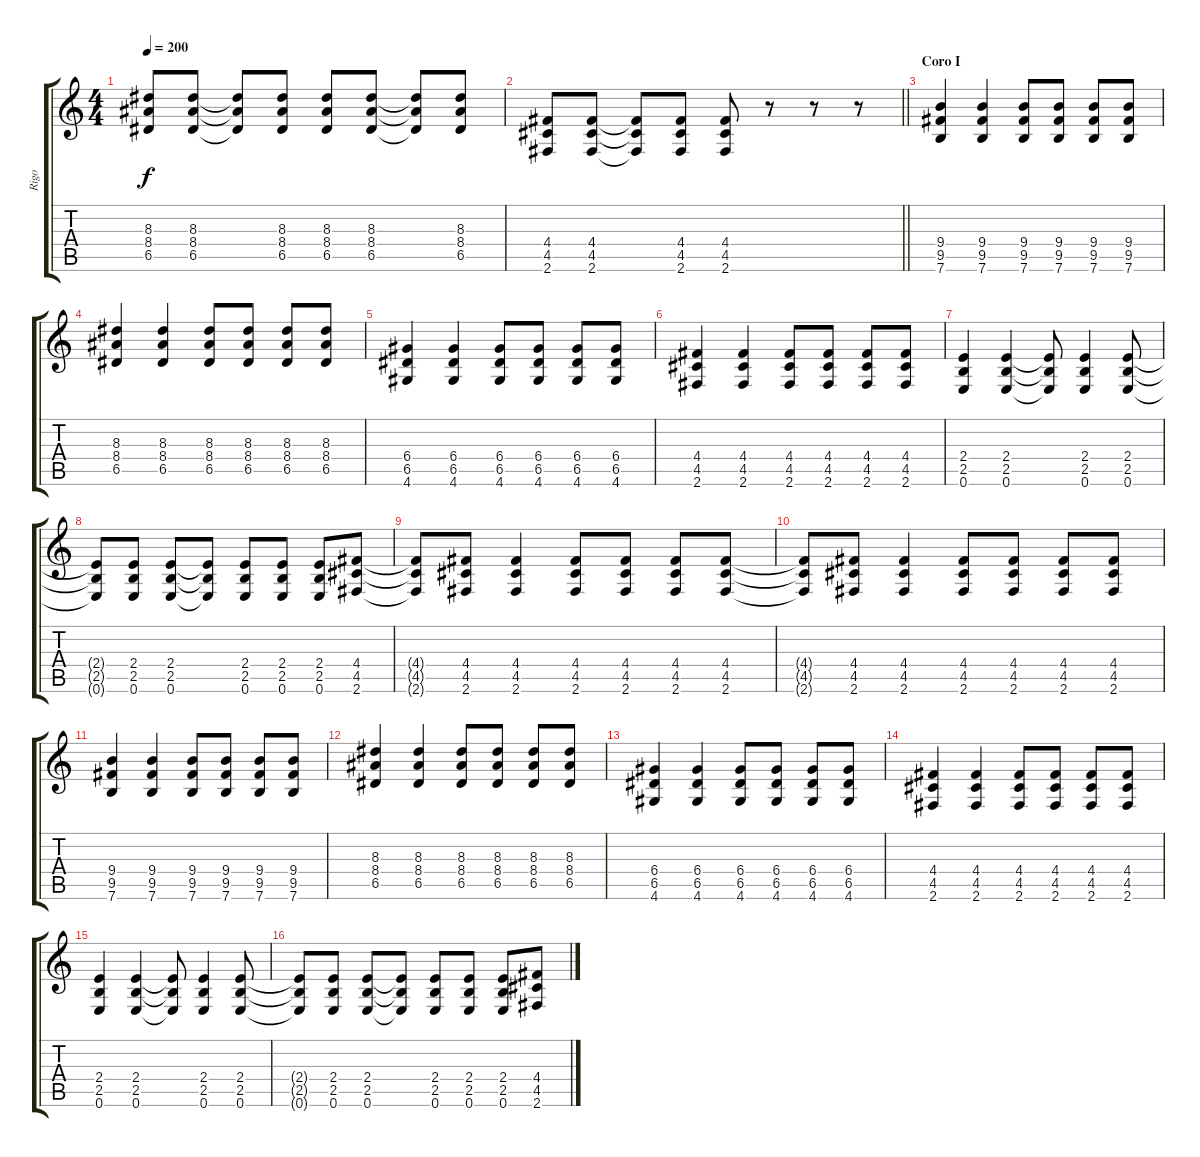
\track ("Rigo" "Rigo") {instrument overdrivenguitar}
\staff {score tabs}
\tuning (E4 B3 G3 D3 A2 E2) {hide}
\ts (4 4)
\tempo 200
\clef g2
\ks c
(8.3 8.4 6.5).8{dy f} (8.3 8.4 6.5).8 (8.3{t} 8.4{t} 6.5{t}).8 (8.3 8.4 6.5).8 (8.3 8.4 6.5).8 (8.3 8.4 6.5).8 (8.3{t} 8.4{t} 6.5{t}).8 (8.3 8.4 6.5).8 |
\barLineRight lightlight
(4.4 4.5 2.6).8 (4.4 4.5 2.6).8 (4.4{t} 4.5{t} 2.6{t}).8 (4.4 4.5 2.6).8 (4.4 4.5 2.6).8 r.8 r.8 r.8 |
\section ("" "Coro I")
(9.4 9.5 7.6).4 (9.4 9.5 7.6).4 (9.4 9.5 7.6).8 (9.4 9.5 7.6).8 (9.4 9.5 7.6).8 (9.4 9.5 7.6).8 |
(8.3 8.4 6.5).4 (8.3 8.4 6.5).4 (8.3 8.4 6.5).8 (8.3 8.4 6.5).8 (8.3 8.4 6.5).8 (8.3 8.4 6.5).8 |
(6.4 6.5 4.6).4 (6.4 6.5 4.6).4 (6.4 6.5 4.6).8 (6.4 6.5 4.6).8 (6.4 6.5 4.6).8 (6.4 6.5 4.6).8 |
(4.4 4.5 2.6).4 (4.4 4.5 2.6).4 (4.4 4.5 2.6).8 (4.4 4.5 2.6).8 (4.4 4.5 2.6).8 (4.4 4.5 2.6).8 |
(2.4 2.5 0.6).4 (2.4 2.5 0.6).4 (2.4{t} 2.5{t} 0.6{t}).8 (2.4 2.5 0.6).4 (2.4 2.5 0.6).8 |
(2.4{t} 2.5{t} 0.6{t}).8 (2.4 2.5 0.6).8 (2.4 2.5 0.6).8 (2.4{t} 2.5{t} 0.6{t}).8 (2.4 2.5 0.6).8 (2.4 2.5 0.6).8 (2.4 2.5 0.6).8 (4.4 4.5 2.6).8 |
(4.4{t} 4.5{t} 2.6{t}).8 (4.4 4.5 2.6).8 (4.4 4.5 2.6).4 (4.4 4.5 2.6).8 (4.4 4.5 2.6).8 (4.4 4.5 2.6).8 (4.4 4.5 2.6).8 |
(4.4{t} 4.5{t} 2.6{t}).8 (4.4 4.5 2.6).8 (4.4 4.5 2.6).4 (4.4 4.5 2.6).8 (4.4 4.5 2.6).8 (4.4 4.5 2.6).8 (4.4 4.5 2.6).8 |
(9.4 9.5 7.6).4 (9.4 9.5 7.6).4 (9.4 9.5 7.6).8 (9.4 9.5 7.6).8 (9.4 9.5 7.6).8 (9.4 9.5 7.6).8 |
(8.3 8.4 6.5).4 (8.3 8.4 6.5).4 (8.3 8.4 6.5).8 (8.3 8.4 6.5).8 (8.3 8.4 6.5).8 (8.3 8.4 6.5).8 |
(6.4 6.5 4.6).4 (6.4 6.5 4.6).4 (6.4 6.5 4.6).8 (6.4 6.5 4.6).8 (6.4 6.5 4.6).8 (6.4 6.5 4.6).8 |
(4.4 4.5 2.6).4 (4.4 4.5 2.6).4 (4.4 4.5 2.6).8 (4.4 4.5 2.6).8 (4.4 4.5 2.6).8 (4.4 4.5 2.6).8 |
(2.4 2.5 0.6).4 (2.4 2.5 0.6).4 (2.4{t} 2.5{t} 0.6{t}).8 (2.4 2.5 0.6).4 (2.4 2.5 0.6).8 |
(2.4{t} 2.5{t} 0.6{t}).8 (2.4 2.5 0.6).8 (2.4 2.5 0.6).8 (2.4{t} 2.5{t} 0.6{t}).8 (2.4 2.5 0.6).8 (2.4 2.5 0.6).8 (2.4 2.5 0.6).8 (4.4 4.5 2.6).8
